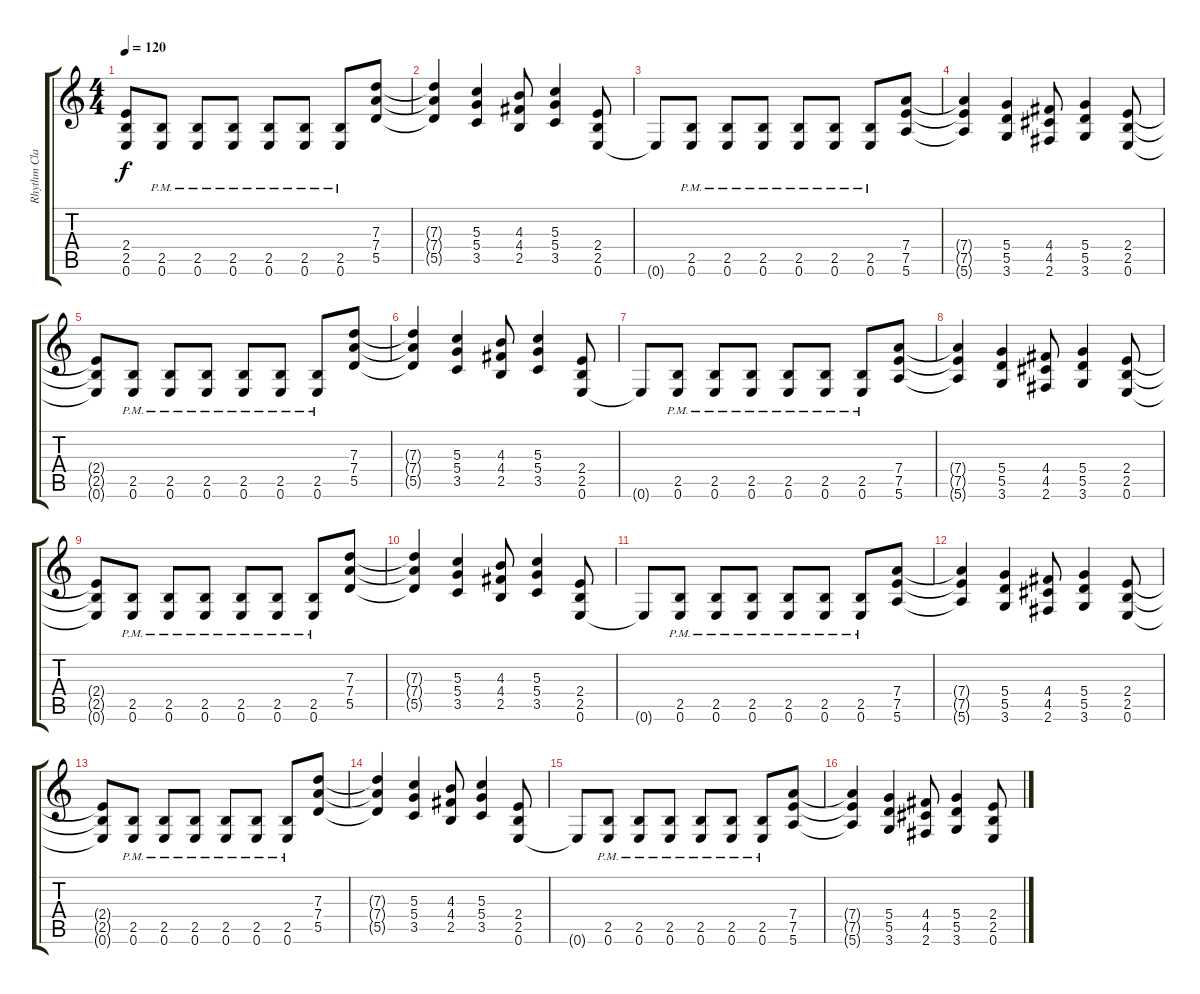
\track ("Rhythm Clark" "Rhythm Cla") {instrument distortionguitar}
\staff {score tabs}
\tuning (E4 B3 G3 D3 A2 E2) {hide}
\ts (4 4)
\tempo 120
\clef g2
\ks c
(2.4{t} 2.5{t} 0.6{t}).8{dy f} (2.5{pm} 0.6).8 (2.5{pm} 0.6).8 (2.5{pm} 0.6).8 (2.5{pm} 0.6).8 (2.5{pm} 0.6).8 (2.5{pm} 0.6).8 (7.3 7.4 5.5).8 |
(7.3{t} 7.4{t} 5.5{t}).4 (5.3 5.4 3.5).4 (4.3 4.4 2.5).8 (5.3 5.4 3.5).4 (2.4 2.5 0.6).8 |
0.6{t}.8 (2.5{pm} 0.6).8 (2.5{pm} 0.6).8 (2.5{pm} 0.6).8 (2.5{pm} 0.6).8 (2.5{pm} 0.6).8 (2.5{pm} 0.6).8 (7.4 7.5 5.6).8 |
(7.4{t} 7.5{t} 5.6{t}).4 (5.4 5.5 3.6).4 (4.4 4.5 2.6).8 (5.4 5.5 3.6).4 (2.4 2.5 0.6).8 |
(2.4{t} 2.5{t} 0.6{t}).8 (2.5{pm} 0.6).8 (2.5{pm} 0.6).8 (2.5{pm} 0.6).8 (2.5{pm} 0.6).8 (2.5{pm} 0.6).8 (2.5{pm} 0.6).8 (7.3 7.4 5.5).8 |
(7.3{t} 7.4{t} 5.5{t}).4 (5.3 5.4 3.5).4 (4.3 4.4 2.5).8 (5.3 5.4 3.5).4 (2.4 2.5 0.6).8 |
0.6{t}.8 (2.5{pm} 0.6).8 (2.5{pm} 0.6).8 (2.5{pm} 0.6).8 (2.5{pm} 0.6).8 (2.5{pm} 0.6).8 (2.5{pm} 0.6).8 (7.4 7.5 5.6).8 |
(7.4{t} 7.5{t} 5.6{t}).4 (5.4 5.5 3.6).4 (4.4 4.5 2.6).8 (5.4 5.5 3.6).4 (2.4 2.5 0.6).8 |
(2.4{t} 2.5{t} 0.6{t}).8 (2.5{pm} 0.6).8 (2.5{pm} 0.6).8 (2.5{pm} 0.6).8 (2.5{pm} 0.6).8 (2.5{pm} 0.6).8 (2.5{pm} 0.6).8 (7.3 7.4 5.5).8 |
(7.3{t} 7.4{t} 5.5{t}).4 (5.3 5.4 3.5).4 (4.3 4.4 2.5).8 (5.3 5.4 3.5).4 (2.4 2.5 0.6).8 |
0.6{t}.8 (2.5{pm} 0.6).8 (2.5{pm} 0.6).8 (2.5{pm} 0.6).8 (2.5{pm} 0.6).8 (2.5{pm} 0.6).8 (2.5{pm} 0.6).8 (7.4 7.5 5.6).8 |
(7.4{t} 7.5{t} 5.6{t}).4 (5.4 5.5 3.6).4 (4.4 4.5 2.6).8 (5.4 5.5 3.6).4 (2.4 2.5 0.6).8 |
(2.4{t} 2.5{t} 0.6{t}).8 (2.5{pm} 0.6).8 (2.5{pm} 0.6).8 (2.5{pm} 0.6).8 (2.5{pm} 0.6).8{volume 11} (2.5{pm} 0.6).8 (2.5{pm} 0.6).8 (7.3 7.4 5.5).8 |
(7.3{t} 7.4{t} 5.5{t}).4 (5.3 5.4 3.5).4 (4.3 4.4 2.5).8 (5.3 5.4 3.5).4 (2.4 2.5 0.6).8 |
0.6{t}.8 (2.5{pm} 0.6).8 (2.5{pm} 0.6).8 (2.5{pm} 0.6).8 (2.5{pm} 0.6).8 (2.5{pm} 0.6).8 (2.5{pm} 0.6).8 (7.4 7.5 5.6).8 |
(7.4{t} 7.5{t} 5.6{t}).4 (5.4 5.5 3.6).4 (4.4 4.5 2.6).8 (5.4 5.5 3.6).4 (2.4 2.5 0.6).8
